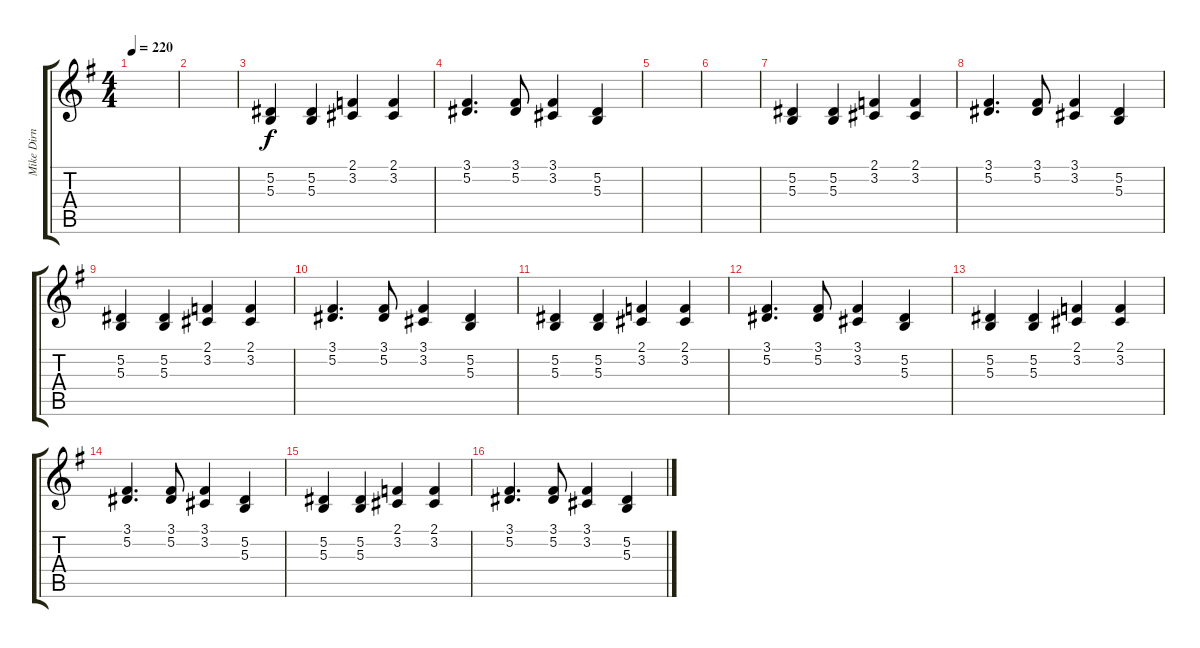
\track ("Mike Dirn Back Up Vocals" "Mike Dirn ") {instrument altosax}
\staff {score tabs}
\tuning (Eb4 Bb3 Gb3 Db3 Ab2 Eb2) {hide}
\ts (4 4)
\tempo 220
\clef g2
\ks g
|
|
(5.2 5.3).4 (5.2 5.3).4 (2.1 3.2).4 (2.1 3.2).4 |
(3.1 5.2).4{d} (3.1 5.2).8 (3.1 3.2).4 (5.2 5.3).4 |
|
|
(5.2 5.3).4 (5.2 5.3).4 (2.1 3.2).4 (2.1 3.2).4 |
(3.1 5.2).4{d} (3.1 5.2).8 (3.1 3.2).4 (5.2 5.3).4 |
(5.2 5.3).4 (5.2 5.3).4 (2.1 3.2).4 (2.1 3.2).4 |
(3.1 5.2).4{d} (3.1 5.2).8 (3.1 3.2).4 (5.2 5.3).4 |
(5.2 5.3).4 (5.2 5.3).4 (2.1 3.2).4 (2.1 3.2).4 |
(3.1 5.2).4{d} (3.1 5.2).8 (3.1 3.2).4 (5.2 5.3).4 |
(5.2 5.3).4 (5.2 5.3).4 (2.1 3.2).4 (2.1 3.2).4 |
(3.1 5.2).4{d} (3.1 5.2).8 (3.1 3.2).4 (5.2 5.3).4 |
(5.2 5.3).4 (5.2 5.3).4 (2.1 3.2).4 (2.1 3.2).4 |
(3.1 5.2).4{d} (3.1 5.2).8 (3.1 3.2).4 (5.2 5.3).4
